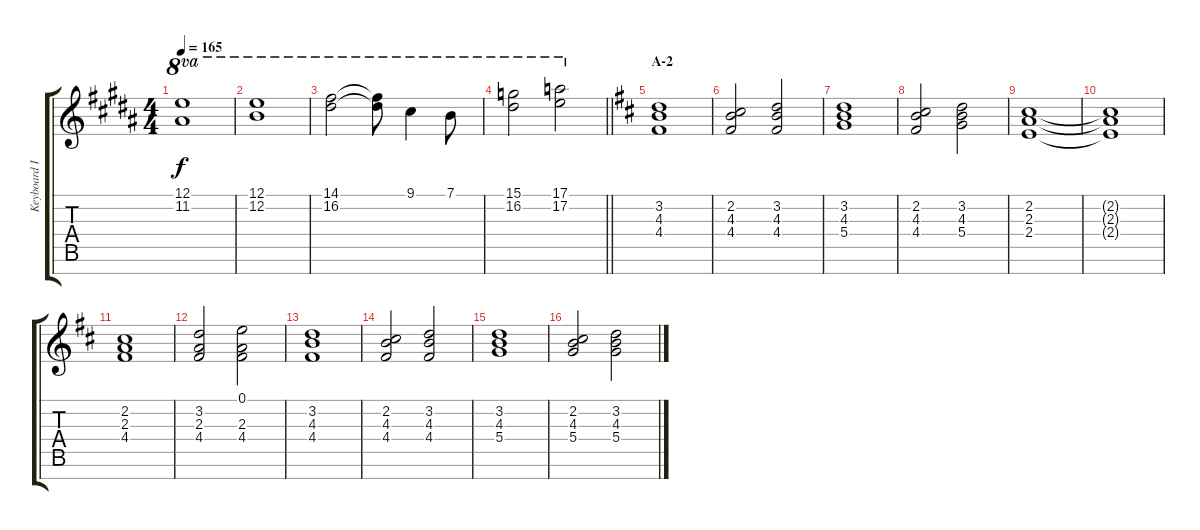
\track ("Keyboard I" "Keyboard I") {instrument stringensemble1}
\staff {score tabs}
\tuning (E5 B4 G4 D4 A3 E3 B2) {hide}
\ts (4 4)
\tempo 165
\clef g2
\ks b
(12.1 11.2).1{ot 8va dy f} |
(12.1 12.2).1{ot 8va} |
(14.1 16.2).2{ot 8va} (14.1{t} 16.2{t}).8{ot 8va} 9.1.4{ot 8va} 7.1.8{ot 8va} |
\barLineRight lightlight
(15.1 16.2).2{ot 8va} (17.1 17.2).2{ot 8va} |
\section ("" "A-2")
\ks d
(3.2 4.3 4.4).1 |
(2.2 4.3 4.4).2 (3.2 4.3 4.4).2 |
(3.2 4.3 5.4).1 |
(2.2 4.3 4.4).2 (3.2 4.3 5.4).2 |
(2.2 2.3 2.4).1 |
(2.2{t} 2.3{t} 2.4{t}).1 |
(2.2 2.3 4.4).1 |
(3.2 2.3 4.4).2 (0.1 2.3 4.4).2 |
(3.2 4.3 4.4).1 |
(2.2 4.3 4.4).2 (3.2 4.3 4.4).2 |
(3.2 4.3 5.4).1 |
(2.2 4.3 5.4).2 (3.2 4.3 5.4).2
